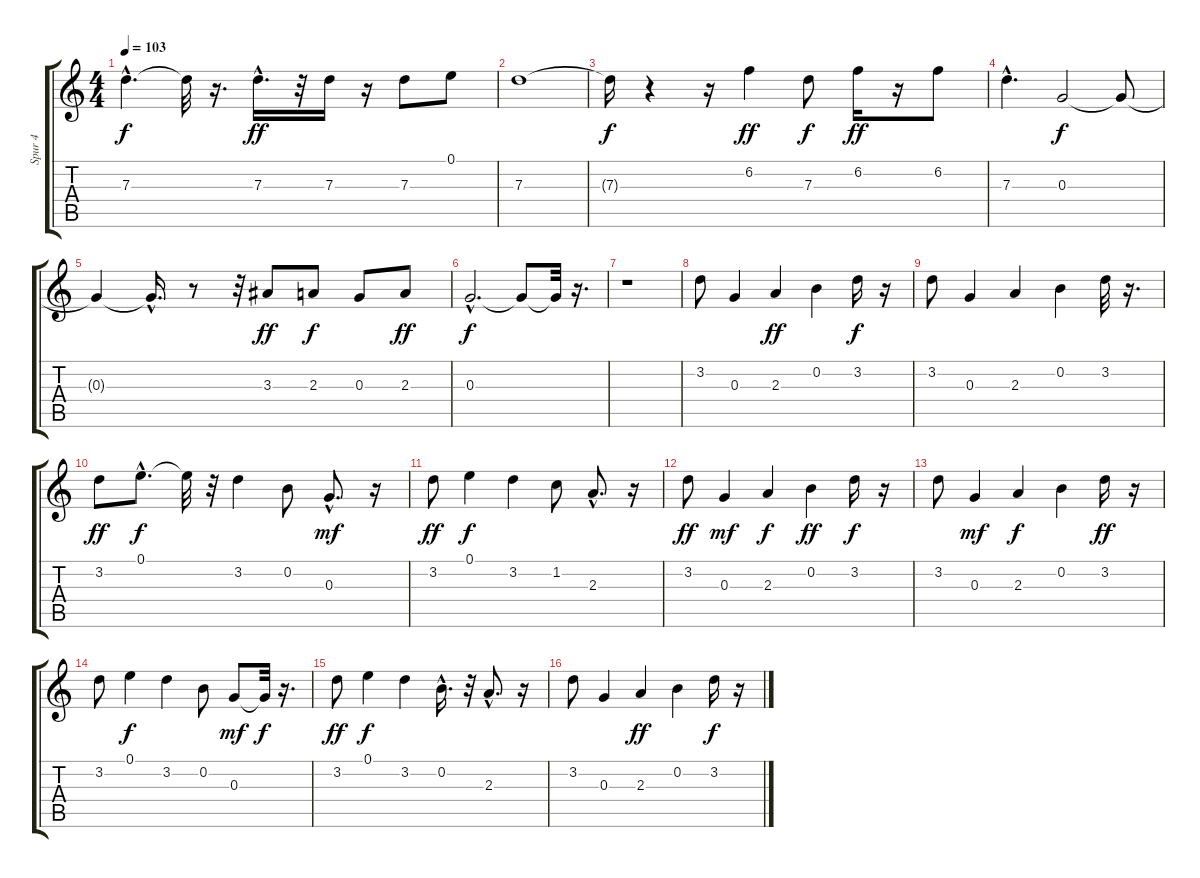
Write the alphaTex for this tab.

\track ("Spur 4" "Spur 4") {instrument electricguitarjazz}
\staff {score tabs}
\tuning (E4 B3 G3 D3 A2 E2) {hide}
\ts (4 4)
\tempo 103
\clef g2
\ks c
7.3{hac t}.4{d dy f} 7.3{t}.32 r.16{d} 7.3{hac}.16{d dy ff} r.32 7.3.16 r.16 7.3.8 0.1.8 |
7.3.1 |
7.3{t}.16{dy f} r.4 r.16 6.2.4{dy ff} 7.3.8{dy f} 6.2.16{dy ff} r.16 6.2.8 |
7.3{hac}.4{d} 0.3.2{dy f} 0.3{t}.8 |
0.3{t}.4 0.3{hac t}.16{d} r.8 r.32 3.3.8{dy ff} 2.3.8{dy f} 0.3.8 2.3.8{dy ff} |
0.3{hac}.2{d dy f} 0.3{t}.8 0.3{t}.32 r.16{d} |
r.1 |
3.2.8 0.3.4 2.3.4{dy ff} 0.2.4 3.2.16{dy f} r.16 |
3.2.8 0.3.4 2.3.4 0.2.4 3.2.32 r.16{d} |
3.2.8{dy ff} 0.1{hac}.8{d dy f} 0.1{t}.32 r.32 3.2.4 0.2.8 0.3{hac}.8{d dy mf} r.16 |
3.2.8{dy ff} 0.1.4{dy f} 3.2.4 1.2.8 2.3{hac}.8{d} r.16 |
3.2.8{dy ff} 0.3.4{dy mf} 2.3.4{dy f} 0.2.4{dy ff} 3.2.16{dy f} r.16 |
3.2.8 0.3.4{dy mf} 2.3.4{dy f} 0.2.4 3.2.16{dy ff} r.16 |
3.2.8 0.1.4{dy f} 3.2.4 0.2.8 0.3.8{dy mf} 0.3{t}.32{dy f} r.16{d} |
3.2.8{dy ff} 0.1.4{dy f} 3.2.4 0.2{hac}.16{d} r.32 2.3{hac}.8{d} r.16 |
3.2.8 0.3.4 2.3.4{dy ff} 0.2.4 3.2.16{dy f} r.16
